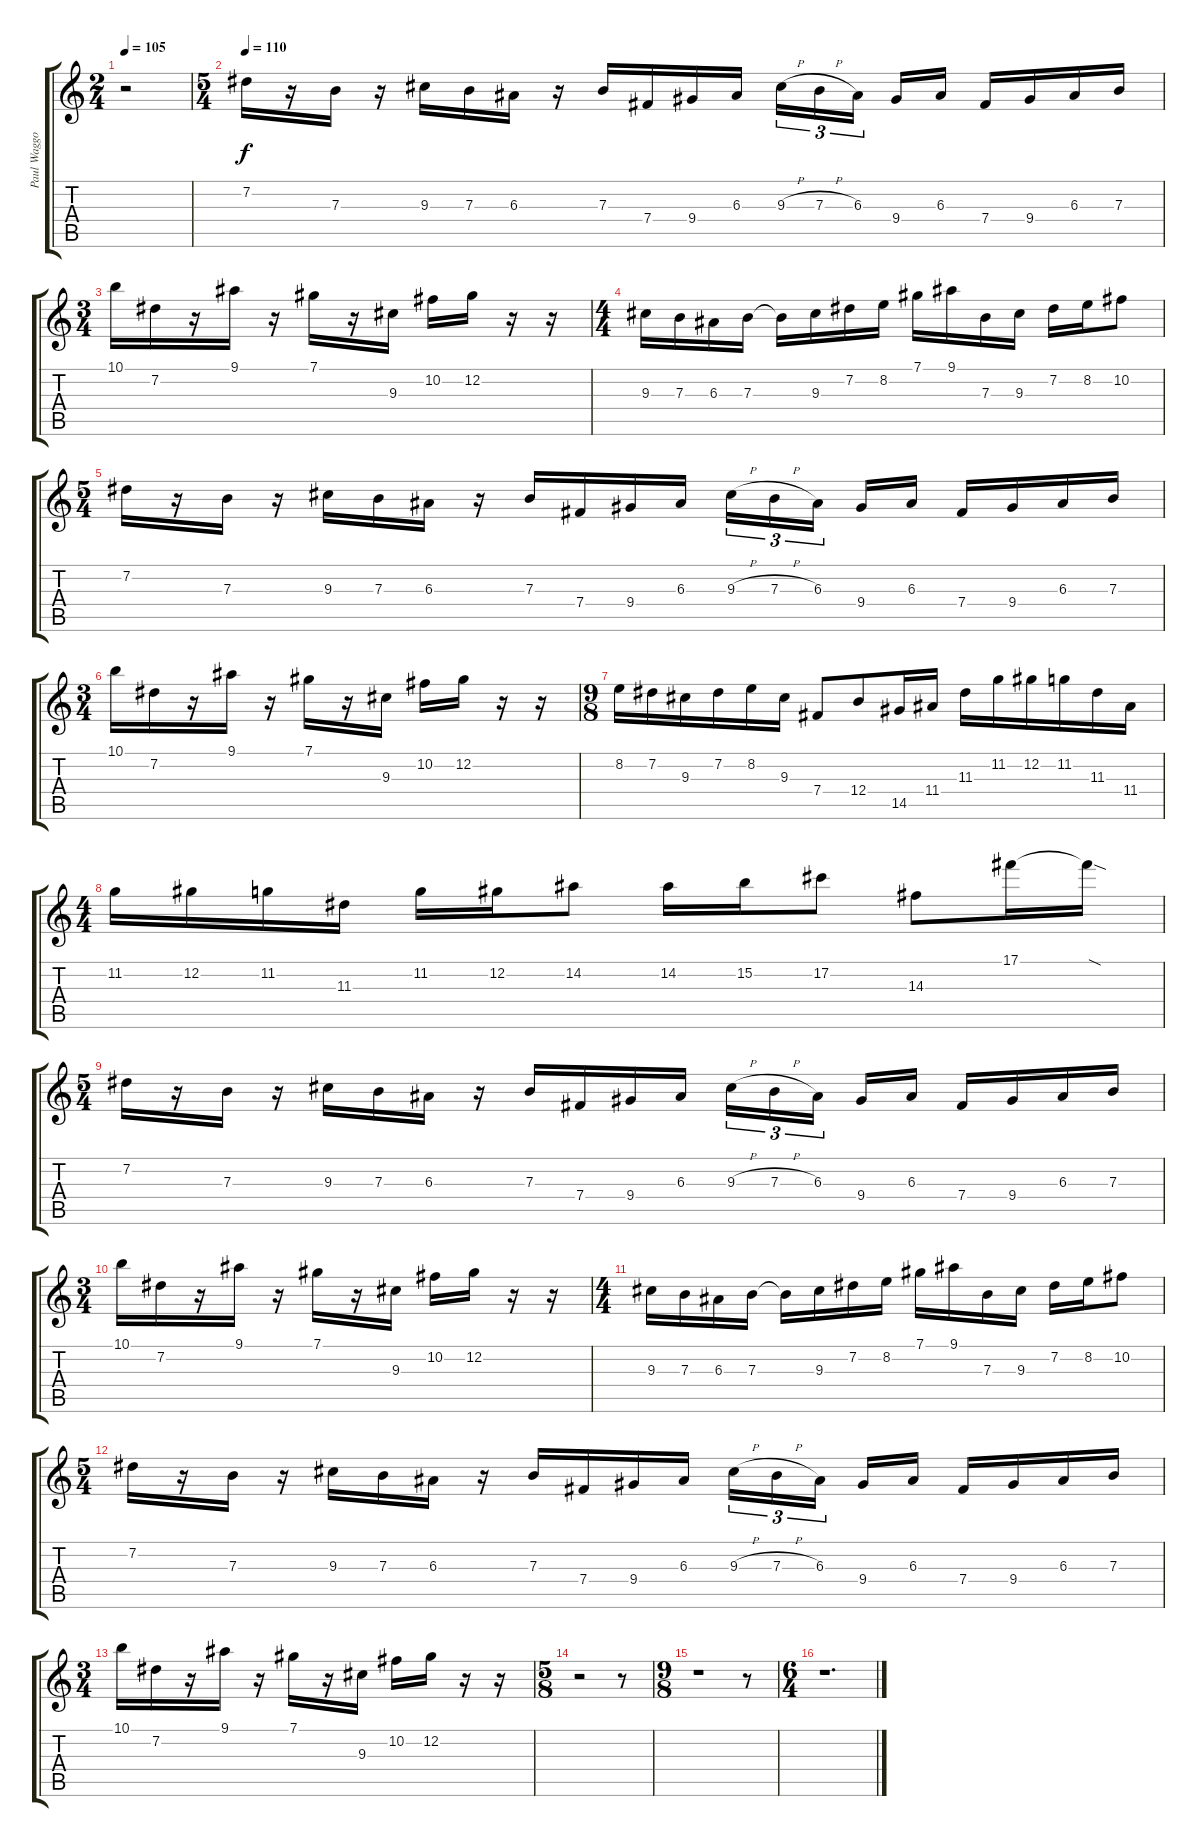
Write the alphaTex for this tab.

\track ("Paul Waggoner - Lead" "Paul Waggo") {instrument distortionguitar}
\staff {score tabs}
\tuning (Db4 Ab3 E3 B2 Gb2 Db2) {hide}
\ts (2 4)
\tempo 105
\clef g2
\ks c
r.2{dy f} |
\ts (5 4)
\tempo 110
7.2.16{volume 16 balance 8} r.16 7.3.16 r.16 9.3.16 7.3.16 6.3.16 r.16 7.3.16 7.4.16 9.4.16 6.3.16 9.3{h}.16{tu (3 2)} 7.3{h}.16{tu (3 2)} 6.3.16{tu (3 2)} 9.4.16 6.3.16 7.4.16 9.4.16 6.3.16 7.3.16 |
\ts (3 4)
10.1.16 7.2.16 r.16 9.1.16 r.16 7.1.16 r.16 9.3.16 10.2.16 12.2.16 r.16 r.16 |
\ts (4 4)
9.3.16 7.3.16 6.3.16 7.3.16 7.3{t}.16 9.3.16 7.2.16 8.2.16 7.1.16 9.1.16 7.3.16 9.3.16 7.2.16 8.2.16 10.2.8 |
\ts (5 4)
7.2.16 r.16 7.3.16 r.16 9.3.16 7.3.16 6.3.16 r.16 7.3.16 7.4.16 9.4.16 6.3.16 9.3{h}.16{tu (3 2)} 7.3{h}.16{tu (3 2)} 6.3.16{tu (3 2)} 9.4.16 6.3.16 7.4.16 9.4.16 6.3.16 7.3.16 |
\ts (3 4)
10.1.16 7.2.16 r.16 9.1.16 r.16 7.1.16 r.16 9.3.16 10.2.16 12.2.16 r.16 r.16 |
\ts (9 8)
8.2.16 7.2.16 9.3.16 7.2.16 8.2.16 9.3.16 7.4.8 12.4.8 14.5.16 11.4.16 11.3.16 11.2.16 12.2.16 11.2.16 11.3.16 11.4.16 |
\ts (4 4)
11.2.16 12.2.16 11.2.16 11.3.16 11.2.16 12.2.16 14.2.8 14.2.16 15.2.16 17.2.8 14.3.8 17.1.16 17.1{sod t}.16 |
\ts (5 4)
7.2.16 r.16 7.3.16 r.16 9.3.16 7.3.16 6.3.16 r.16 7.3.16 7.4.16 9.4.16 6.3.16 9.3{h}.16{tu (3 2)} 7.3{h}.16{tu (3 2)} 6.3.16{tu (3 2)} 9.4.16 6.3.16 7.4.16 9.4.16 6.3.16 7.3.16 |
\ts (3 4)
10.1.16 7.2.16 r.16 9.1.16 r.16 7.1.16 r.16 9.3.16 10.2.16 12.2.16 r.16 r.16 |
\ts (4 4)
9.3.16 7.3.16 6.3.16 7.3.16 7.3{t}.16 9.3.16 7.2.16 8.2.16 7.1.16 9.1.16 7.3.16 9.3.16 7.2.16 8.2.16 10.2.8 |
\ts (5 4)
7.2.16 r.16 7.3.16 r.16 9.3.16 7.3.16 6.3.16 r.16 7.3.16 7.4.16 9.4.16 6.3.16 9.3{h}.16{tu (3 2)} 7.3{h}.16{tu (3 2)} 6.3.16{tu (3 2)} 9.4.16 6.3.16 7.4.16 9.4.16 6.3.16 7.3.16 |
\ts (3 4)
10.1.16 7.2.16 r.16 9.1.16 r.16 7.1.16 r.16 9.3.16 10.2.16 12.2.16 r.16 r.16 |
\ts (5 8)
r.2 r.8 |
\ts (9 8)
r.1 r.8 |
\ts (6 4)
r.1{d}
